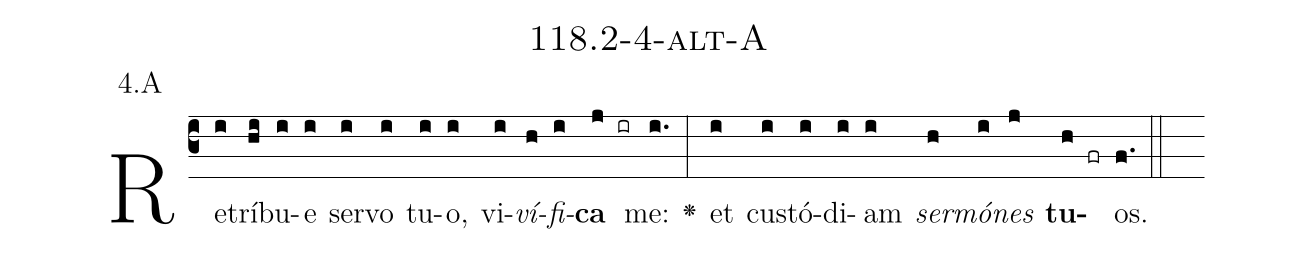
name: 118.2-4-alt-A;
annotation: 4.A;
%%
(c3)Re(i)trí(hi)bu(i)e(i) ser(i)vo(i) tu(i)o,(i) vi(i)<i>ví</i>(h)<i>fi</i>(i)<b>ca</b>(j ir) me:(i.) <v>\greheightstar</v>(:) et(i) cus(i)tó(i)di(i)am(i) <i>ser</i>(h)<i>mó</i>(i)<i>nes</i>(j) <b>tu</b>(h fr)os.(f.) (::)


%E(i) u(h) o(i) u(j) a(h) e.(f.) (::)
